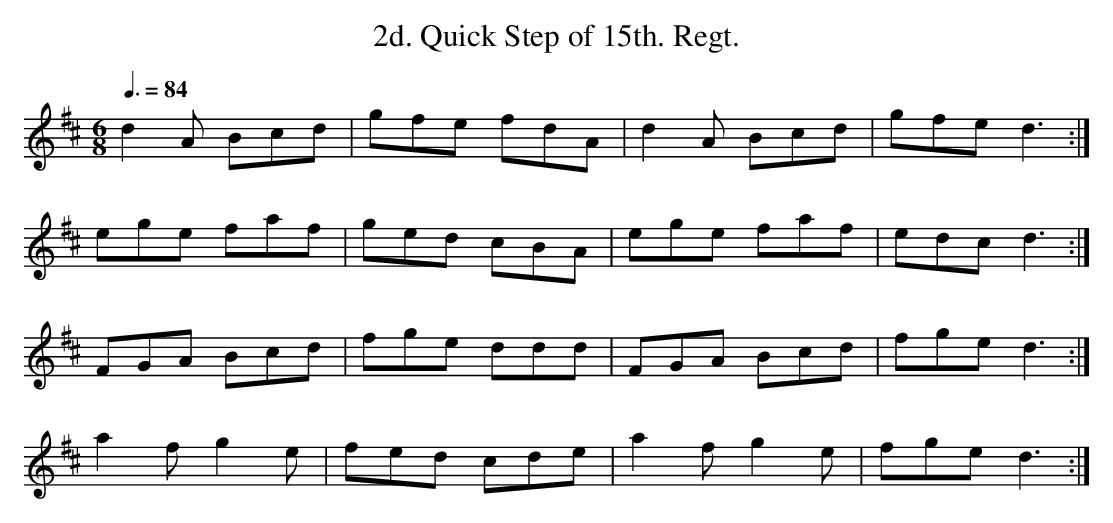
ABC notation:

X:1
T:2d. Quick Step of 15th. Regt.
M:6/8
L:1/8
Q:3/8=84
K:D
d2A Bcd | gfe fdA | d2A Bcd | gfe d3 :|
ege faf | ged cBA | ege faf | edc d3 :|
FGA Bcd | fge ddd | FGA Bcd | fge d3 :|
a2f g2e | fed cde | a2f g2e | fge d3 :|
